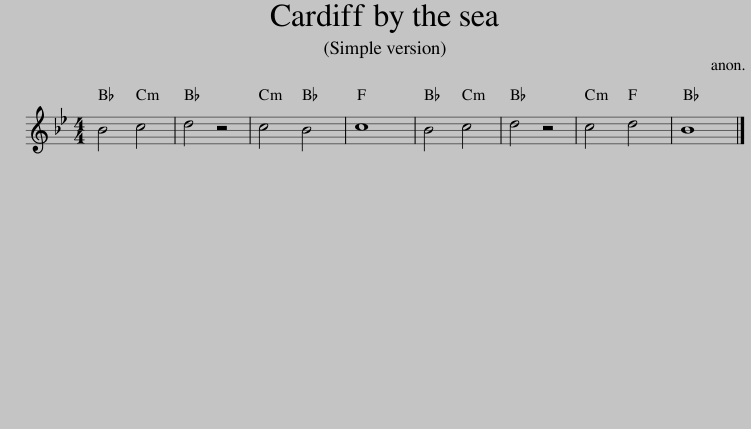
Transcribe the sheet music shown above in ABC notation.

X:1
L:1/8
M:4/4
I:linebreak $
K:Bb
V:1 treble
V:1
 B4 c4 | d4 z4 | c4 B4 | c8 | B4 c4 | %5
 d4 z4 | c4 d4 | B8 |] %8
